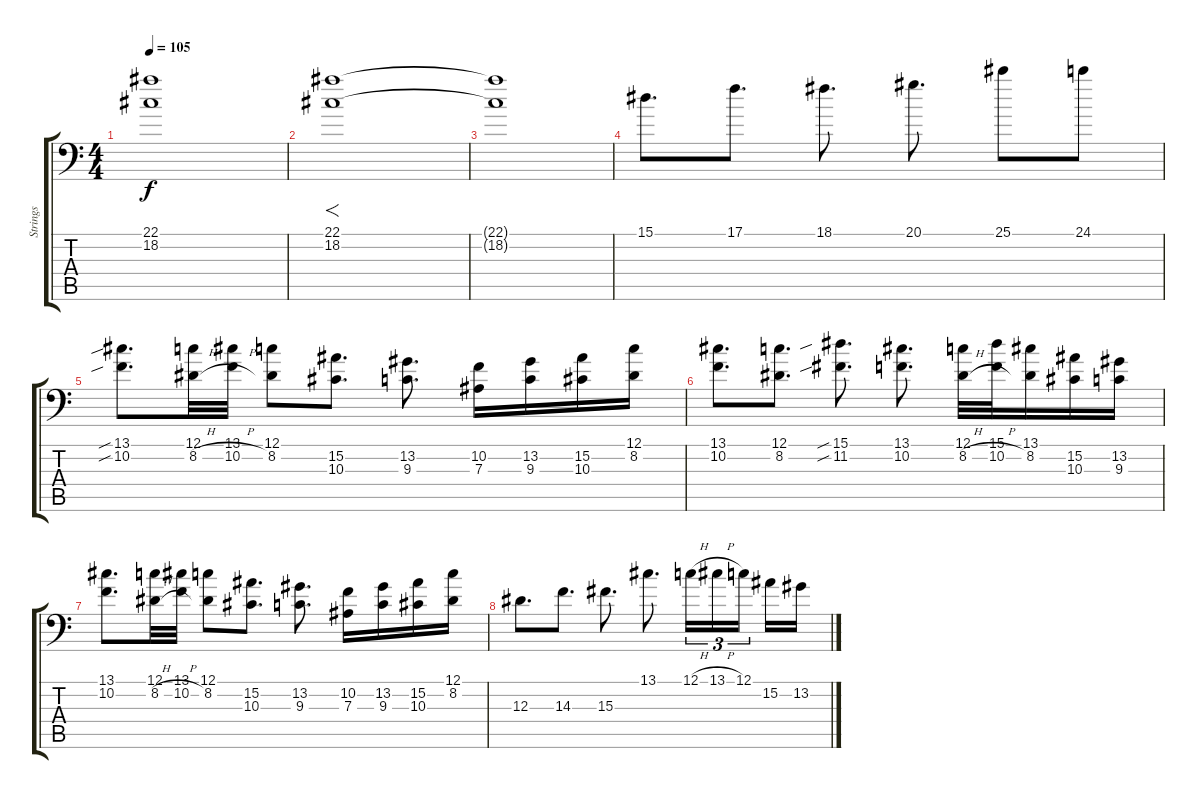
\track ("Strings" "Strings") {instrument stringensemble1}
\staff {score tabs}
\tuning (C4 G3 Eb3 Bb2 F2 Bb1) {hide}
\ts (4 4)
\tempo 105
\clef f4
\ks c
(22.1 18.2).1{dy f} |
(22.1 18.2).1{f} |
(22.1{t} 18.2{t}).1 |
15.1.8{d} 17.1.8{d} 18.1.8{d} 20.1.8{d} 25.1.8 24.1.8 |
(13.1{sib} 10.2{sib}).8{d} (12.1 8.2{h}).32 (13.1 10.2{h}).32 (12.1 8.2).8 (15.2 10.3).8{d} (13.2 9.3).8{d} (10.2 7.3).16 (13.2 9.3).16 (15.2 10.3).16 (12.1 8.2).16 |
(13.1 10.2).8{d} (12.1 8.2).8{d} (15.1{sib} 11.2{sib}).8{d} (13.1 10.2).8{d} (12.1 8.2{h}).32 (15.1 10.2{h}).32 (13.1 8.2).16 (15.2 10.3).16 (13.2 9.3).16 |
(13.1 10.2).8{d} (12.1 8.2{h}).32 (13.1 10.2{h}).32 (12.1 8.2).8 (15.2 10.3).8{d} (13.2 9.3).8{d} (10.2 7.3).16 (13.2 9.3).16 (15.2 10.3).16 (12.1 8.2).16 |
12.3.8{d} 14.3.8{d} 15.3.8{d} 13.1.8{d} 12.1{h}.16{tu (3 2)} 13.1{h}.16{tu (3 2)} 12.1.16{tu (3 2) beam splitsecondary} 15.2.16 13.2.16
